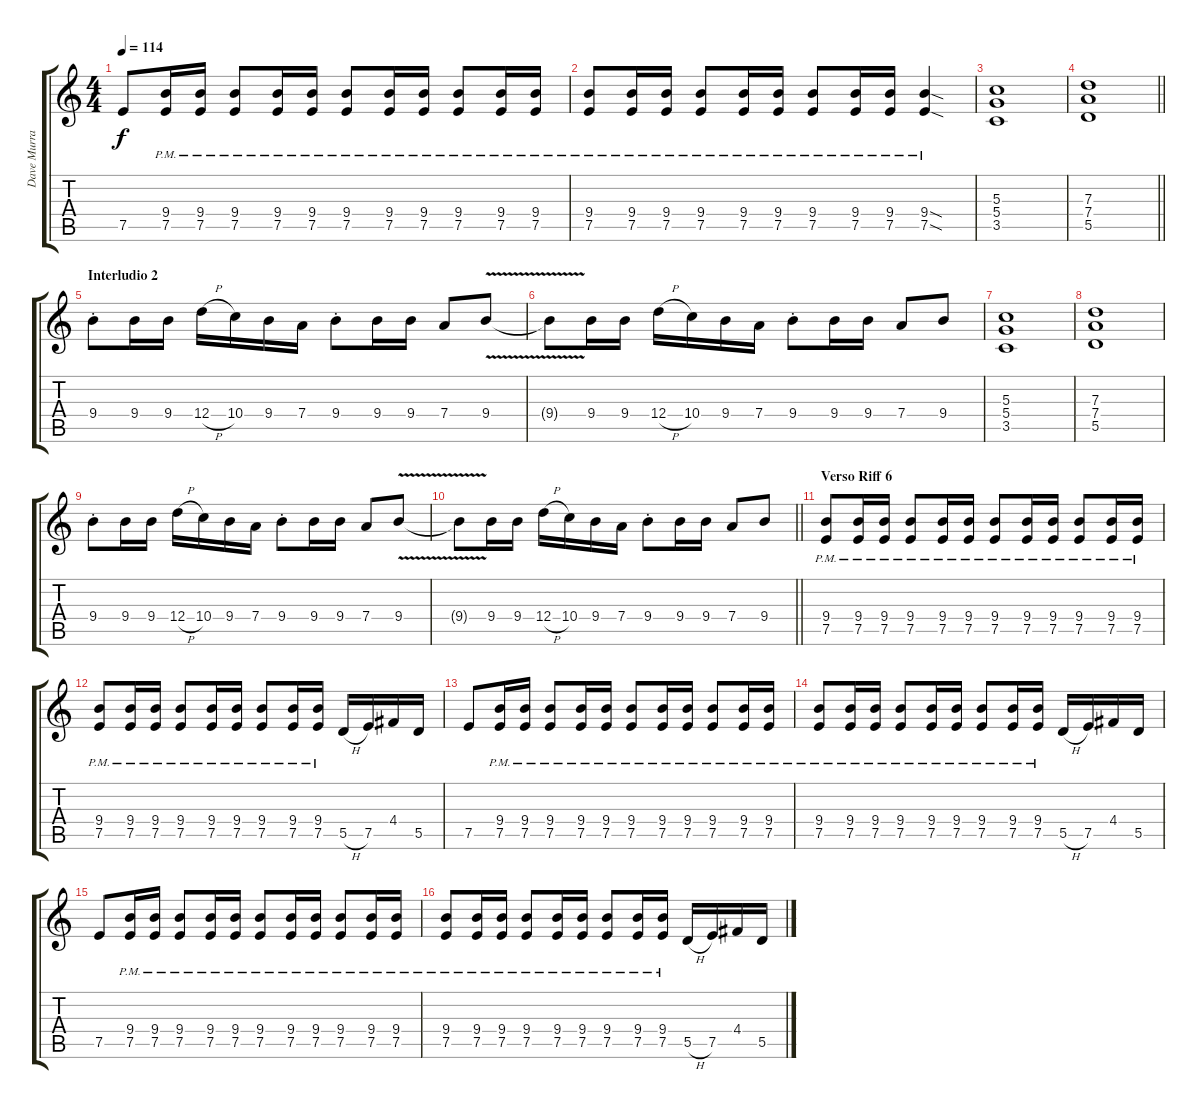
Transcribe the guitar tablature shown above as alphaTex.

\track ("Dave Murray" "Dave Murra") {instrument distortionguitar}
\staff {score tabs}
\tuning (E4 B3 G3 D3 A2 E2) {hide}
\ts (4 4)
\tempo 114
\clef g2
\ks c
7.5.8{dy f} (9.4{pm} 7.5{pm}).16 (9.4{pm} 7.5{pm}).16 (9.4{pm} 7.5{pm}).8 (9.4{pm} 7.5{pm}).16 (9.4{pm} 7.5{pm}).16 (9.4{pm} 7.5{pm}).8 (9.4{pm} 7.5{pm}).16 (9.4{pm} 7.5{pm}).16 (9.4{pm} 7.5{pm}).8 (9.4{pm} 7.5{pm}).16 (9.4{pm} 7.5{pm}).16 |
(9.4{pm} 7.5{pm}).8 (9.4{pm} 7.5{pm}).16 (9.4{pm} 7.5{pm}).16 (9.4{pm} 7.5{pm}).8 (9.4{pm} 7.5{pm}).16 (9.4{pm} 7.5{pm}).16 (9.4{pm} 7.5{pm}).8 (9.4{pm} 7.5{pm}).16 (9.4{pm} 7.5{pm}).16 (9.4{sod pm} 7.5{sod pm}).4 |
(5.3 5.4 3.5).1 |
\barLineRight lightlight
(7.3 7.4 5.5).1 |
\section ("" "Interludio 2")
9.4{st}.8 9.4.16 9.4.16 12.4{h}.16 10.4.16 9.4.16 7.4.16 9.4{st}.8 9.4.16 9.4.16 7.4.8 9.4{v}.8 |
9.4{t}.8 9.4.16 9.4.16 12.4{h}.16 10.4.16 9.4.16 7.4.16 9.4{st}.8 9.4.16 9.4.16 7.4.8 9.4.8 |
(5.3 5.4 3.5).1 |
(7.3 7.4 5.5).1 |
9.4{st}.8 9.4.16 9.4.16 12.4{h}.16 10.4.16 9.4.16 7.4.16 9.4{st}.8 9.4.16 9.4.16 7.4.8 9.4{v}.8 |
\barLineRight lightlight
9.4{t}.8 9.4.16 9.4.16 12.4{h}.16 10.4.16 9.4.16 7.4.16 9.4{st}.8 9.4.16 9.4.16 7.4.8 9.4.8 |
\section ("" "Verso Riff 6")
(9.4{pm} 7.5{pm}).8 (9.4{pm} 7.5{pm}).16 (9.4{pm} 7.5{pm}).16 (9.4{pm} 7.5{pm}).8 (9.4{pm} 7.5{pm}).16 (9.4{pm} 7.5{pm}).16 (9.4{pm} 7.5{pm}).8 (9.4{pm} 7.5{pm}).16 (9.4{pm} 7.5{pm}).16 (9.4{pm} 7.5{pm}).8 (9.4{pm} 7.5{pm}).16 (9.4{pm} 7.5{pm}).16 |
(9.4{pm} 7.5{pm}).8 (9.4{pm} 7.5{pm}).16 (9.4{pm} 7.5{pm}).16 (9.4{pm} 7.5{pm}).8 (9.4{pm} 7.5{pm}).16 (9.4{pm} 7.5{pm}).16 (9.4{pm} 7.5{pm}).8 (9.4{pm} 7.5{pm}).16 (9.4{pm} 7.5{pm}).16 5.5{h}.16 7.5.16 4.4.16 5.5.16 |
7.5.8 (9.4{pm} 7.5{pm}).16 (9.4{pm} 7.5{pm}).16 (9.4{pm} 7.5{pm}).8 (9.4{pm} 7.5{pm}).16 (9.4{pm} 7.5{pm}).16 (9.4{pm} 7.5{pm}).8 (9.4{pm} 7.5{pm}).16 (9.4{pm} 7.5{pm}).16 (9.4{pm} 7.5{pm}).8 (9.4{pm} 7.5{pm}).16 (9.4{pm} 7.5{pm}).16 |
(9.4{pm} 7.5{pm}).8 (9.4{pm} 7.5{pm}).16 (9.4{pm} 7.5{pm}).16 (9.4{pm} 7.5{pm}).8 (9.4{pm} 7.5{pm}).16 (9.4{pm} 7.5{pm}).16 (9.4{pm} 7.5{pm}).8 (9.4{pm} 7.5{pm}).16 (9.4{pm} 7.5{pm}).16 5.5{h}.16 7.5.16 4.4.16 5.5.16 |
7.5.8 (9.4{pm} 7.5{pm}).16 (9.4{pm} 7.5{pm}).16 (9.4{pm} 7.5{pm}).8 (9.4{pm} 7.5{pm}).16 (9.4{pm} 7.5{pm}).16 (9.4{pm} 7.5{pm}).8 (9.4{pm} 7.5{pm}).16 (9.4{pm} 7.5{pm}).16 (9.4{pm} 7.5{pm}).8 (9.4{pm} 7.5{pm}).16 (9.4{pm} 7.5{pm}).16 |
(9.4{pm} 7.5{pm}).8 (9.4{pm} 7.5{pm}).16 (9.4{pm} 7.5{pm}).16 (9.4{pm} 7.5{pm}).8 (9.4{pm} 7.5{pm}).16 (9.4{pm} 7.5{pm}).16 (9.4{pm} 7.5{pm}).8 (9.4{pm} 7.5{pm}).16 (9.4{pm} 7.5{pm}).16 5.5{h}.16 7.5.16 4.4.16 5.5.16
